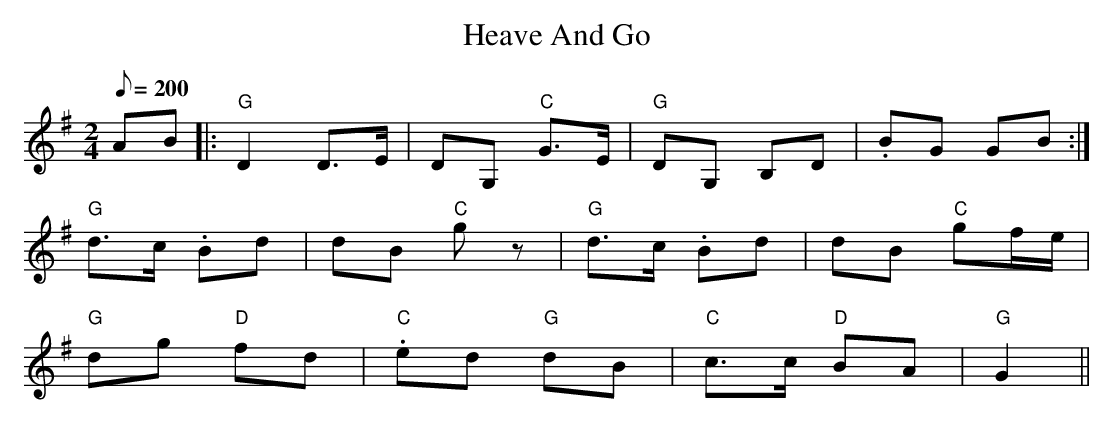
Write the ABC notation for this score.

X:1
T:Heave And Go
M:2/4
L:1/8
Q:200
K:G
AB|:"G"D2 D>-E|DG, "C"G>E|"G"DG, B,D|.B-G G-B:|
"G"d>c .Bd|dB "C"gz|"G"d>c .Bd|dB "C"gf/2e/2|
"G"d-g "D"fd|"C".ed "G"dB|"C"c>c "D"BA|"G"G2||
